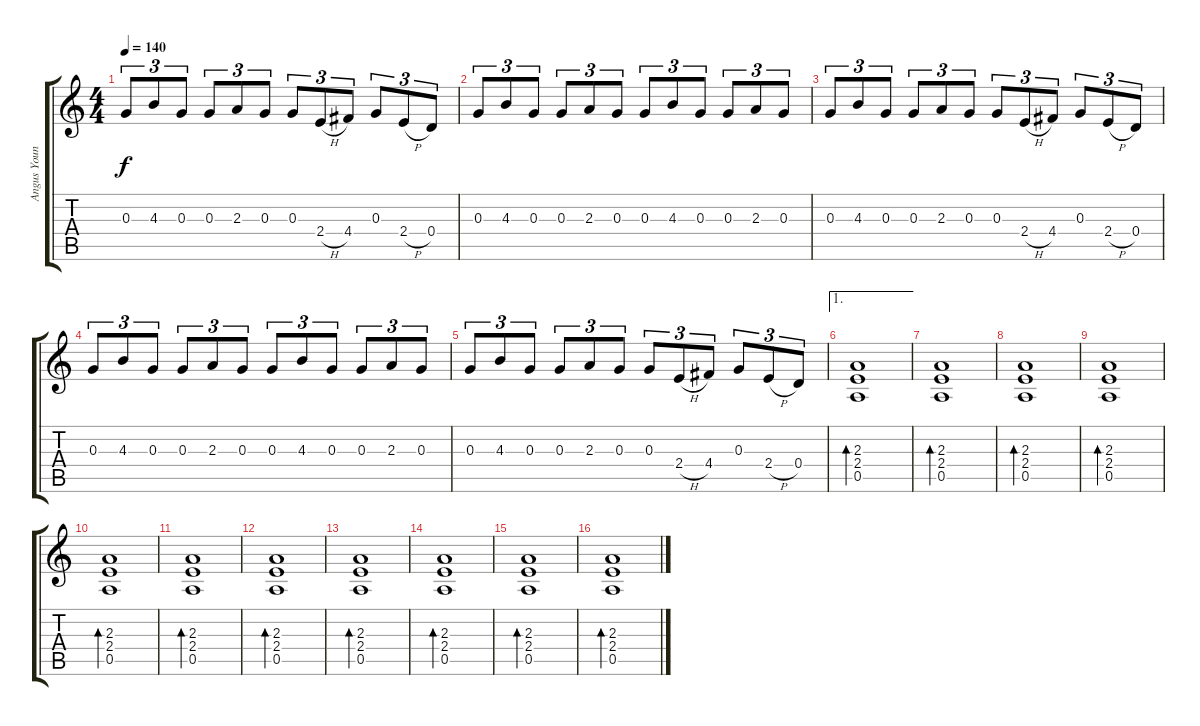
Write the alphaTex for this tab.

\track ("Angus Young" "Angus Youn") {instrument distortionguitar}
\staff {score tabs}
\tuning (E4 B3 G3 D3 A2 E2) {hide}
\ts (4 4)
\tempo 140
\clef g2
\ks c
0.3.8{tu (3 2) dy f} 4.3.8{tu (3 2)} 0.3.8{tu (3 2)} 0.3.8{tu (3 2)} 2.3.8{tu (3 2)} 0.3.8{tu (3 2)} 0.3.8{tu (3 2)} 2.4{h}.8{tu (3 2)} 4.4.8{tu (3 2)} 0.3.8{tu (3 2)} 2.4{h}.8{tu (3 2)} 0.4.8{tu (3 2)} |
0.3.8{tu (3 2)} 4.3.8{tu (3 2)} 0.3.8{tu (3 2)} 0.3.8{tu (3 2)} 2.3.8{tu (3 2)} 0.3.8{tu (3 2)} 0.3.8{tu (3 2)} 4.3.8{tu (3 2)} 0.3.8{tu (3 2)} 0.3.8{tu (3 2)} 2.3.8{tu (3 2)} 0.3.8{tu (3 2)} |
0.3.8{tu (3 2)} 4.3.8{tu (3 2)} 0.3.8{tu (3 2)} 0.3.8{tu (3 2)} 2.3.8{tu (3 2)} 0.3.8{tu (3 2)} 0.3.8{tu (3 2)} 2.4{h}.8{tu (3 2)} 4.4.8{tu (3 2)} 0.3.8{tu (3 2)} 2.4{h}.8{tu (3 2)} 0.4.8{tu (3 2)} |
0.3.8{tu (3 2)} 4.3.8{tu (3 2)} 0.3.8{tu (3 2)} 0.3.8{tu (3 2)} 2.3.8{tu (3 2)} 0.3.8{tu (3 2)} 0.3.8{tu (3 2)} 4.3.8{tu (3 2)} 0.3.8{tu (3 2)} 0.3.8{tu (3 2)} 2.3.8{tu (3 2)} 0.3.8{tu (3 2)} |
0.3.8{tu (3 2)} 4.3.8{tu (3 2)} 0.3.8{tu (3 2)} 0.3.8{tu (3 2)} 2.3.8{tu (3 2)} 0.3.8{tu (3 2)} 0.3.8{tu (3 2)} 2.4{h}.8{tu (3 2)} 4.4.8{tu (3 2)} 0.3.8{tu (3 2)} 2.4{h}.8{tu (3 2)} 0.4.8{tu (3 2)} |
\ae 1
(2.3 2.4 0.5).1{bd 60} |
(2.3 2.4 0.5).1{bd 60} |
(2.3 2.4 0.5).1{bd 60} |
(2.3 2.4 0.5).1{bd 60} |
(2.3 2.4 0.5).1{bd 60} |
(2.3 2.4 0.5).1{bd 60} |
(2.3 2.4 0.5).1{bd 60} |
(2.3 2.4 0.5).1{bd 60} |
(2.3 2.4 0.5).1{bd 60} |
(2.3 2.4 0.5).1{bd 60} |
(2.3 2.4 0.5).1{bd 60}
